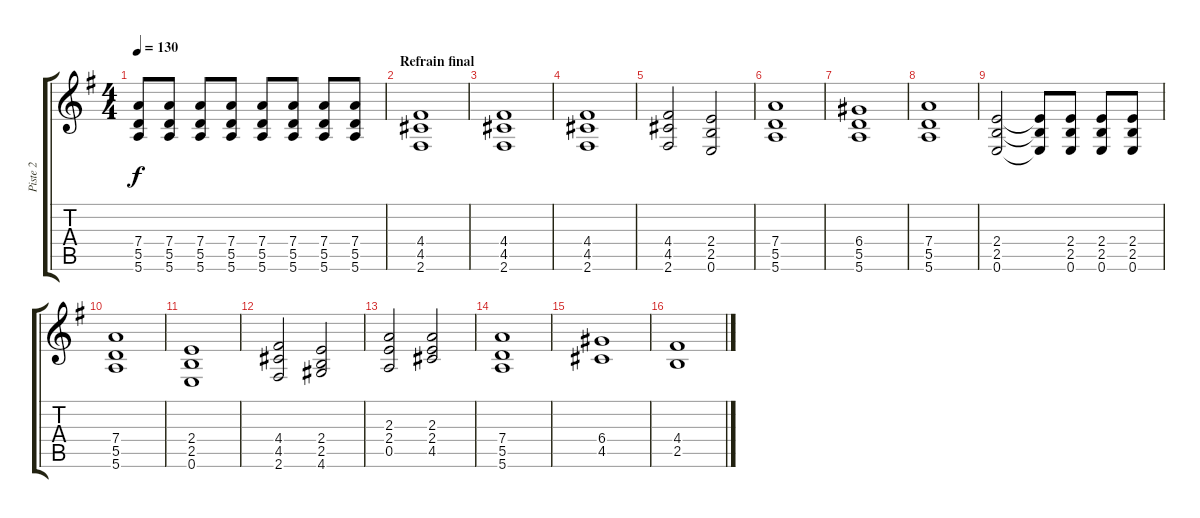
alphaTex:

\track ("Piste 2" "Piste 2") {instrument distortionguitar}
\staff {score tabs}
\tuning (E4 B3 G3 D3 A2 E2) {hide}
\ts (4 4)
\tempo 130
\clef g2
\ks eminor
(7.4 5.5 5.6).8{dy f} (7.4 5.5 5.6).8 (7.4 5.5 5.6).8 (7.4 5.5 5.6).8 (7.4 5.5 5.6).8 (7.4 5.5 5.6).8 (7.4 5.5 5.6).8 (7.4 5.5 5.6).8 |
\section ("" "Refrain final")
(4.4 4.5 2.6).1 |
(4.4 4.5 2.6).1 |
(4.4 4.5 2.6).1 |
(4.4 4.5 2.6).2 (2.4 2.5 0.6).2 |
(7.4 5.5 5.6).1 |
(6.4 5.5 5.6).1 |
(7.4 5.5 5.6).1 |
(2.4 2.5 0.6).2 (2.4{t} 2.5{t} 0.6{t}).8 (2.4 2.5 0.6).8 (2.4 2.5 0.6).8 (2.4 2.5 0.6).8 |
(7.4 5.5 5.6).1 |
(2.4 2.5 0.6).1 |
(4.4 4.5 2.6).2 (2.4 2.5 4.6).2 |
(2.3 2.4 0.5).2 (2.3 2.4 4.5).2 |
(7.4 5.5 5.6).1 |
(6.4 4.5).1 |
(4.4 2.5).1
